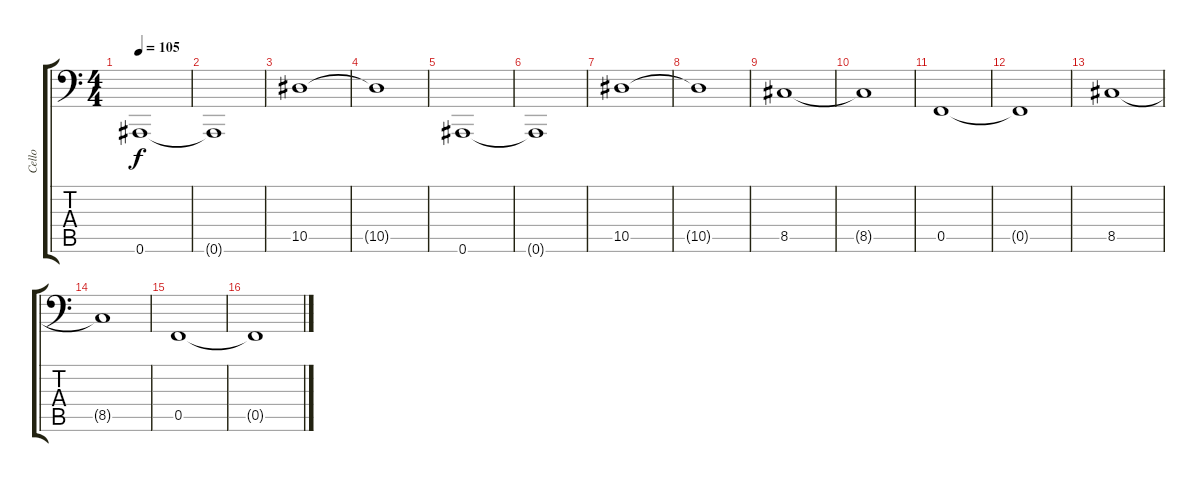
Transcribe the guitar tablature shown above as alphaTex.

\track ("Cello" "Cello") {instrument cello}
\staff {score tabs}
\tuning (C4 G3 Eb3 Bb2 F2 Bb1) {hide}
\ts (4 4)
\tempo 105
\clef f4
\ks c
0.6.1{dy f} |
0.6{t}.1 |
10.5.1 |
10.5{t}.1 |
0.6.1 |
0.6{t}.1 |
10.5.1 |
10.5{t}.1 |
8.5.1 |
8.5{t}.1 |
0.5.1 |
0.5{t}.1 |
8.5.1 |
8.5{t}.1 |
0.5.1 |
0.5{t}.1
